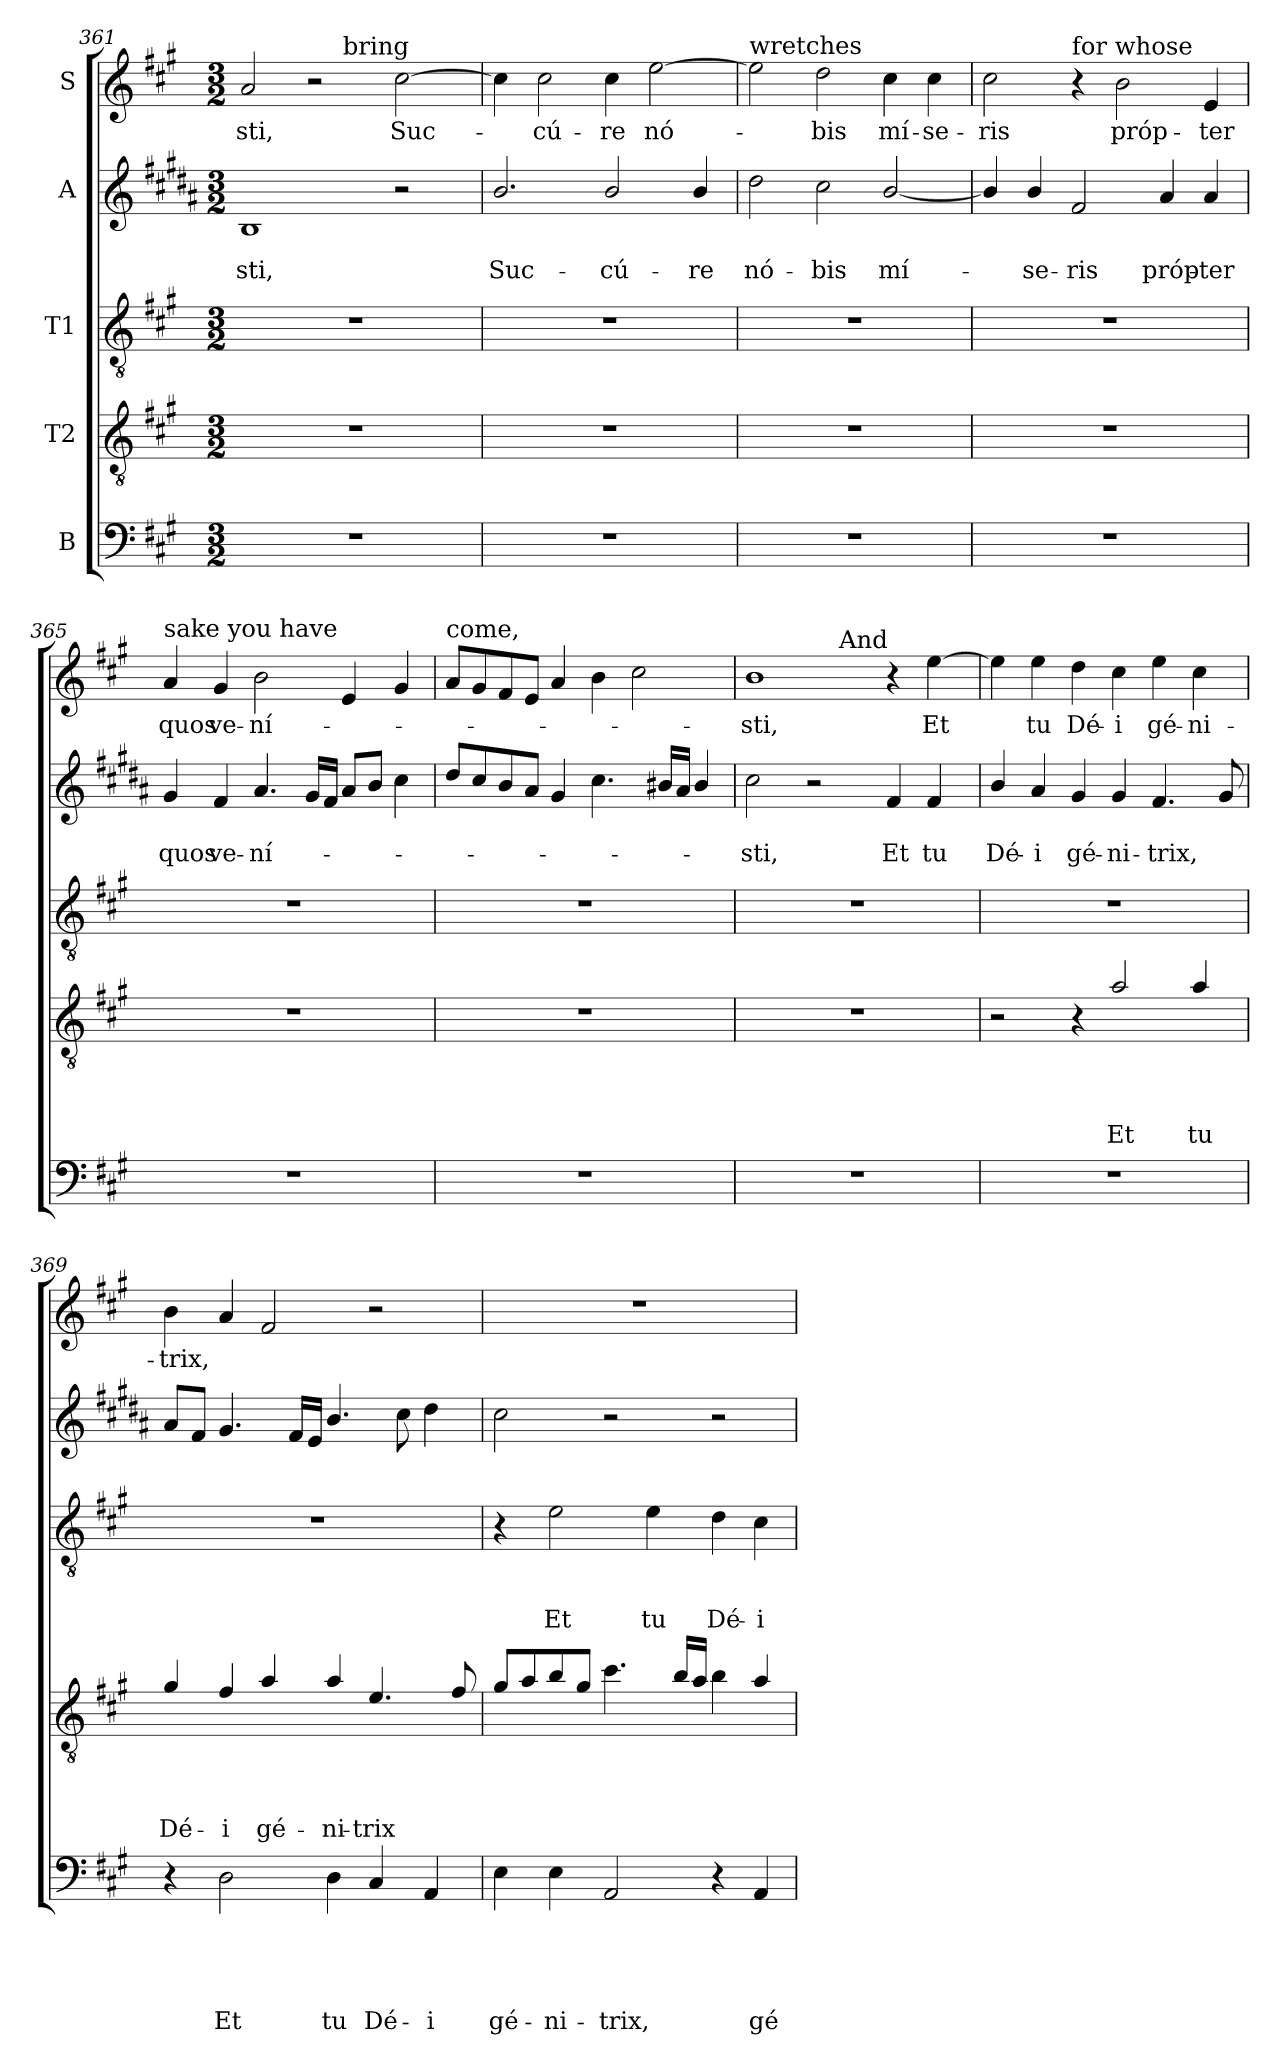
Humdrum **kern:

**kern	**text	**text	**text	**text	**text	**kern	**text	**text	**text	**text	**kern	**text	**text	**text	**kern	**text	**text	**kern	**text
*part5	*part5	*part5	*part5	*part5	*part5	*part4	*part4	*part4	*part4	*part4	*part3	*part3	*part3	*part3	*part2	*part2	*part2	*part1	*part1
*staff5	*staff5	*staff5	*staff5	*staff5	*staff5	*staff4	*staff4	*staff4	*staff4	*staff4	*staff3	*staff3	*staff3	*staff3	*staff2	*staff2	*staff2	*staff1	*staff1
*I"B	*	*	*	*	*	*I"T2	*	*	*	*	*I"T1	*	*	*	*I"A	*	*	*I"S	*
*clefF4	*	*	*	*	*	*clefGv2	*	*	*	*	*clefGv2	*	*	*	*clefG2	*	*	*clefG2	*
*	*	*	*	*	*	*ITrd8c14	*	*	*	*	*	*	*	*	*ITrd1c2	*	*	*	*
*k[f#c#g#]	*	*	*	*	*	*k[f#c#g#]	*	*	*	*	*k[f#c#g#]	*	*	*	*k[f#c#g#]	*	*	*k[f#c#g#]	*
*A:	*	*	*	*	*	*A:	*	*	*	*	*A:	*	*	*	*A:	*	*	*A:	*
*M3/2	*	*	*	*	*	*M3/2	*	*	*	*	*M3/2	*	*	*	*M3/2	*	*	*M3/2	*
=361	=361	=361	=361	=361	=361	=361	=361	=361	=361	=361	=361	=361	=361	=361	=361	=361	=361	=361	=361
!	!	!	!	!	!	!	!	!	!	!	!	!	!	!	!	!	!LO:LY:b	!	!LO:LY:b
*	*	*	*	*	*	*	*	*	*	*	*	*	*	*	*	*	*	*^	*
1.r	.	.	.	.	.	1.r	.	.	.	.	1.r	.	.	.	1A	.	-sti,	2a/	3%2ryy	-sti,
.	.	.	.	.	.	.	.	.	.	.	.	.	.	.	.	.	.	2r	.	.
!	!	!	!	!	!	!	!	!	!	!	!	!	!	!	!	!	!	!	!LO:TX:a:t=bring	!
.	.	.	.	.	.	.	.	.	.	.	.	.	.	.	.	.	.	.	3%2ryy	.
!	!	!	!	!	!	!	!	!	!	!	!	!	!	!	!	!	!	!	!	!LO:LY:b
.	.	.	.	.	.	.	.	.	.	.	.	.	.	.	2r	.	.	[2cc#\	.	Suc-
.	.	.	.	.	.	.	.	.	.	.	.	.	.	.	.	.	.	.	6ryy	.
=362	=362	=362	=362	=362	=362	=362	=362	=362	=362	=362	=362	=362	=362	=362	=362	=362	=362	=362	=362	=362
!	!	!	!	!	!	!	!	!	!	!	!	!	!	!	!	!	!	!LO:TX:a:t=help to us	!	!
!	!	!	!	!	!	!	!	!	!	!	!	!	!	!	!	!	!LO:LY:b	!	!	!
*	*	*	*	*	*	*	*	*	*	*	*	*	*	*	*	*	*	*v	*v	*
1.r	.	.	.	.	.	1.r	.	.	.	.	1.r	.	.	.	2.a/	.	Suc-	4cc#\]	.
!	!	!	!	!	!	!	!	!	!	!	!	!	!	!	!	!	!	!	!LO:LY:b
.	.	.	.	.	.	.	.	.	.	.	.	.	.	.	.	.	.	2cc#\	-cú-
!	!	!	!	!	!	!	!	!	!	!	!	!	!	!	!	!	!LO:LY:b	!	!LO:LY:b
.	.	.	.	.	.	.	.	.	.	.	.	.	.	.	2a/	.	-cú-	4cc#\	-re
!	!	!	!	!	!	!	!	!	!	!	!	!	!	!	!	!	!	!	!LO:LY:b
.	.	.	.	.	.	.	.	.	.	.	.	.	.	.	.	.	.	[2ee\	nó-
!	!	!	!	!	!	!	!	!	!	!	!	!	!	!	!	!	!LO:LY:b	!	!
.	.	.	.	.	.	.	.	.	.	.	.	.	.	.	4a/	.	-re	.	.
=363	=363	=363	=363	=363	=363	=363	=363	=363	=363	=363	=363	=363	=363	=363	=363	=363	=363	=363	=363
!	!	!	!	!	!	!	!	!	!	!	!	!	!	!	!	!	!	!LO:TX:a:t=wretches	!
!	!	!	!	!	!	!	!	!	!	!	!	!	!	!	!	!	!LO:LY:b	!	!
1.r	.	.	.	.	.	1.r	.	.	.	.	1.r	.	.	.	2cc#\	.	nó-	2ee\]	.
!	!	!	!	!	!	!	!	!	!	!	!	!	!	!	!	!	!LO:LY:b	!	!LO:LY:b
.	.	.	.	.	.	.	.	.	.	.	.	.	.	.	2b\	.	-bis	2dd\	-bis
!	!	!	!	!	!	!	!	!	!	!	!	!	!	!	!	!	!LO:LY:b	!	!LO:LY:b
.	.	.	.	.	.	.	.	.	.	.	.	.	.	.	[2a/	.	mí-	4cc#\	mí-
!	!	!	!	!	!	!	!	!	!	!	!	!	!	!	!	!	!	!	!LO:LY:b
.	.	.	.	.	.	.	.	.	.	.	.	.	.	.	.	.	.	4cc#\	-se-
!!LO:LB:g=z
=364	=364	=364	=364	=364	=364	=364	=364	=364	=364	=364	=364	=364	=364	=364	=364	=364	=364	=364	=364
!	!	!	!	!	!	!	!	!	!	!	!	!	!	!	!	!	!	!	!LO:LY:b
1.r	.	.	.	.	.	1.r	.	.	.	.	1.r	.	.	.	4a/]	.	.	2cc#\	-ris
!	!	!	!	!	!	!	!	!	!	!	!	!	!	!	!	!	!LO:LY:b	!	!
.	.	.	.	.	.	.	.	.	.	.	.	.	.	.	4a/	.	-se-	.	.
!	!	!	!	!	!	!	!	!	!	!	!	!	!	!	!	!	!	!LO:TX:a:t=for whose	!
!	!	!	!	!	!	!	!	!	!	!	!	!	!	!	!	!	!LO:LY:b	!	!
.	.	.	.	.	.	.	.	.	.	.	.	.	.	.	2e/	.	-ris	4r	.
!	!	!	!	!	!	!	!	!	!	!	!	!	!	!	!	!	!	!	!LO:LY:b
.	.	.	.	.	.	.	.	.	.	.	.	.	.	.	.	.	.	2b\	próp-
!	!	!	!	!	!	!	!	!	!	!	!	!	!	!	!	!	!LO:LY:b	!	!
.	.	.	.	.	.	.	.	.	.	.	.	.	.	.	4g#/	.	próp-	.	.
!	!	!	!	!	!	!	!	!	!	!	!	!	!	!	!	!	!LO:LY:b	!	!LO:LY:b
.	.	.	.	.	.	.	.	.	.	.	.	.	.	.	4g#/	.	-ter	4e/	-ter
=365	=365	=365	=365	=365	=365	=365	=365	=365	=365	=365	=365	=365	=365	=365	=365	=365	=365	=365	=365
!	!	!	!	!	!	!	!	!	!	!	!	!	!	!	!	!	!	!LO:TX:a:t=sake you have	!
!	!	!	!	!	!	!	!	!	!	!	!	!	!	!	!	!	!LO:LY:b	!	!LO:LY:b
1.r	.	.	.	.	.	1.r	.	.	.	.	1.r	.	.	.	4f#/	.	quos	4a/	quos
!	!	!	!	!	!	!	!	!	!	!	!	!	!	!	!	!	!LO:LY:b	!	!LO:LY:b
.	.	.	.	.	.	.	.	.	.	.	.	.	.	.	4e/	.	ve-	4g#/	ve-
!	!	!	!	!	!	!	!	!	!	!	!	!	!	!	!	!	!LO:LY:b	!	!LO:LY:b
.	.	.	.	.	.	.	.	.	.	.	.	.	.	.	4.g#/	.	-ní-	2b\	-ní-
.	.	.	.	.	.	.	.	.	.	.	.	.	.	.	16f#/LL	.	.	.	.
.	.	.	.	.	.	.	.	.	.	.	.	.	.	.	16e/JJ	.	.	.	.
.	.	.	.	.	.	.	.	.	.	.	.	.	.	.	8g#/L	.	.	4e/	.
.	.	.	.	.	.	.	.	.	.	.	.	.	.	.	8a/J	.	.	.	.
.	.	.	.	.	.	.	.	.	.	.	.	.	.	.	4b\	.	.	4g#/	.
=366	=366	=366	=366	=366	=366	=366	=366	=366	=366	=366	=366	=366	=366	=366	=366	=366	=366	=366	=366
!	!	!	!	!	!	!	!	!	!	!	!	!	!	!	!	!	!	!LO:TX:a:t=come,	!
1.r	.	.	.	.	.	1.r	.	.	.	.	1.r	.	.	.	8cc#/L	.	.	8a/L	.
.	.	.	.	.	.	.	.	.	.	.	.	.	.	.	8b/	.	.	8g#/	.
.	.	.	.	.	.	.	.	.	.	.	.	.	.	.	8a/	.	.	8f#/	.
.	.	.	.	.	.	.	.	.	.	.	.	.	.	.	8g#/J	.	.	8e/J	.
.	.	.	.	.	.	.	.	.	.	.	.	.	.	.	4f#/	.	.	4a/	.
.	.	.	.	.	.	.	.	.	.	.	.	.	.	.	4.b\	.	.	4b\	.
.	.	.	.	.	.	.	.	.	.	.	.	.	.	.	.	.	.	2cc#\	.
.	.	.	.	.	.	.	.	.	.	.	.	.	.	.	16a#/LL	.	.	.	.
.	.	.	.	.	.	.	.	.	.	.	.	.	.	.	16g#/JJ	.	.	.	.
.	.	.	.	.	.	.	.	.	.	.	.	.	.	.	4a#/	.	.	.	.
=367	=367	=367	=367	=367	=367	=367	=367	=367	=367	=367	=367	=367	=367	=367	=367	=367	=367	=367	=367
!	!	!	!	!	!	!	!	!	!	!	!	!	!	!	!	!	!LO:LY:b	!	!LO:LY:b
*	*	*	*	*	*	*	*	*	*	*	*	*	*	*	*	*	*	*^	*
1.r	.	.	.	.	.	1.r	.	.	.	.	1.r	.	.	.	2b\	.	-sti,	1b	3%2ryy	-sti,
.	.	.	.	.	.	.	.	.	.	.	.	.	.	.	2r	.	.	.	.	.
!	!	!	!	!	!	!	!	!	!	!	!	!	!	!	!	!	!	!	!LO:TX:a:t=And	!
.	.	.	.	.	.	.	.	.	.	.	.	.	.	.	.	.	.	.	3%2ryy	.
!	!	!	!	!	!	!	!	!	!	!	!	!	!	!	!	!	!LO:LY:b	!	!	!
.	.	.	.	.	.	.	.	.	.	.	.	.	.	.	4e/	.	Et	4r	.	.
!	!	!	!	!	!	!	!	!	!	!	!	!	!	!	!	!	!LO:LY:b	!	!	!LO:LY:b
.	.	.	.	.	.	.	.	.	.	.	.	.	.	.	4e/	.	tu	[4ee\	.	Et
.	.	.	.	.	.	.	.	.	.	.	.	.	.	.	.	.	.	.	6ryy	.
!!LO:PB:g=z
=368	=368	=368	=368	=368	=368	=368	=368	=368	=368	=368	=368	=368	=368	=368	=368	=368	=368	=368	=368	=368
!	!	!	!	!	!	!	!	!	!	!	!	!	!	!	!	!	!	!LO:TX:a:t=you, mother of God	!	!
!	!	!	!	!	!	!	!	!	!	!	!	!	!	!	!	!	!LO:LY:b	!	!	!
*	*	*	*	*	*	*	*	*	*	*	*	*	*	*	*	*	*	*v	*v	*
1.r	.	.	.	.	.	2r	.	.	.	.	1.r	.	.	.	4a/	.	Dé-	4ee\]	.
!	!	!	!	!	!	!	!	!	!	!	!	!	!	!	!	!	!LO:LY:b	!	!LO:LY:b
.	.	.	.	.	.	.	.	.	.	.	.	.	.	.	4g#/	.	-i	4ee\	tu
!	!	!	!	!	!	!	!	!	!	!	!	!	!	!	!	!	!LO:LY:b	!	!LO:LY:b
.	.	.	.	.	.	4r	.	.	.	.	.	.	.	.	4f#/	.	gé-	4dd\	Dé-
!	!	!	!	!	!	!	!	!	!	!LO:LY:b	!	!	!	!	!	!	!LO:LY:b	!	!LO:LY:b
.	.	.	.	.	.	2A/	.	.	.	Et	.	.	.	.	4f#/	.	-ni-	4cc#\	-i
!	!	!	!	!	!	!	!	!	!	!	!	!	!	!	!	!	!LO:LY:b	!	!LO:LY:b
.	.	.	.	.	.	.	.	.	.	.	.	.	.	.	4.e/	.	-trix,	4ee\	gé-
!	!	!	!	!	!	!	!	!	!	!LO:LY:b	!	!	!	!	!	!	!	!	!LO:LY:b
.	.	.	.	.	.	4A/	.	.	.	tu	.	.	.	.	.	.	.	4cc#\	-ni-
.	.	.	.	.	.	.	.	.	.	.	.	.	.	.	8f#/	.	.	.	.
=369	=369	=369	=369	=369	=369	=369	=369	=369	=369	=369	=369	=369	=369	=369	=369	=369	=369	=369	=369
!	!	!	!	!	!	!	!	!	!	!LO:LY:b	!	!	!	!	!	!	!	!	!LO:LY:b
4r	.	.	.	.	.	4G#/	.	.	.	Dé-	1.r	.	.	.	8g#/L	.	.	4b\	-trix,
.	.	.	.	.	.	.	.	.	.	.	.	.	.	.	8e/J	.	.	.	.
!	!	!	!	!	!LO:LY:b	!	!	!	!	!LO:LY:b	!	!	!	!	!	!	!	!	!
2D\	.	.	.	.	Et	4F#/	.	.	.	-i	.	.	.	.	4.f#/	.	.	4a/	.
!	!	!	!	!	!	!	!	!	!	!LO:LY:b	!	!	!	!	!	!	!	!	!
.	.	.	.	.	.	4A/	.	.	.	gé-	.	.	.	.	.	.	.	2f#/	.
.	.	.	.	.	.	.	.	.	.	.	.	.	.	.	16e/LL	.	.	.	.
.	.	.	.	.	.	.	.	.	.	.	.	.	.	.	16d/JJ	.	.	.	.
!	!	!	!	!	!LO:LY:b	!	!	!	!	!LO:LY:b	!	!	!	!	!	!	!	!	!
4D\	.	.	.	.	tu	4A/	.	.	.	-ni-	.	.	.	.	4.a/	.	.	.	.
!	!	!	!	!	!LO:LY:b	!	!	!	!	!LO:LY:b	!	!	!	!	!	!	!	!	!
4C#/	.	.	.	.	Dé-	4.E/	.	.	.	-trix	.	.	.	.	.	.	.	2r	.
.	.	.	.	.	.	.	.	.	.	.	.	.	.	.	8b\	.	.	.	.
!	!	!	!	!	!LO:LY:b	!	!	!	!	!	!	!	!	!	!	!	!	!	!
4AA/	.	.	.	.	-i	.	.	.	.	.	.	.	.	.	4cc#\	.	.	.	.
.	.	.	.	.	.	8F#/	.	.	.	.	.	.	.	.	.	.	.	.	.
=370	=370	=370	=370	=370	=370	=370	=370	=370	=370	=370	=370	=370	=370	=370	=370	=370	=370	=370	=370
!	!	!	!	!	!LO:LY:b	!	!	!	!	!	!	!	!	!	!	!	!	!	!
4E\	.	.	.	.	gé-	8G#/L	.	.	.	.	4r	.	.	.	2b\	.	.	1.r	.
.	.	.	.	.	.	8A/	.	.	.	.	.	.	.	.	.	.	.	.	.
!	!	!	!	!	!LO:LY:b	!	!	!	!	!	!	!	!	!LO:LY:b	!	!	!	!	!
4E\	.	.	.	.	-ni-	8B/	.	.	.	.	2e\	.	.	Et	.	.	.	.	.
.	.	.	.	.	.	8G#/J	.	.	.	.	.	.	.	.	.	.	.	.	.
!	!	!	!	!	!LO:LY:b	!	!	!	!	!	!	!	!	!	!	!	!	!	!
2AA/	.	.	.	.	-trix,	4.c#\	.	.	.	.	.	.	.	.	2r	.	.	.	.
!	!	!	!	!	!	!	!	!	!	!	!	!	!	!LO:LY:b	!	!	!	!	!
.	.	.	.	.	.	.	.	.	.	.	4e\	.	.	tu	.	.	.	.	.
.	.	.	.	.	.	16B/LL	.	.	.	.	.	.	.	.	.	.	.	.	.
.	.	.	.	.	.	16A/JJ	.	.	.	.	.	.	.	.	.	.	.	.	.
!	!	!	!	!	!	!	!	!	!	!	!	!	!	!LO:LY:b	!	!	!	!	!
4r	.	.	.	.	.	4B\	.	.	.	.	4d\	.	.	Dé-	2r	.	.	.	.
!	!	!	!	!	!LO:LY:b	!	!	!	!	!	!	!	!	!LO:LY:b	!	!	!	!	!
4AA/	.	.	.	.	gé-	4A/	.	.	.	.	4c#\	.	.	-i	.	.	.	.	.
=	=	=	=	=	=	=	=	=	=	=	=	=	=	=	=	=	=	=	=
*-	*-	*-	*-	*-	*-	*-	*-	*-	*-	*-	*-	*-	*-	*-	*-	*-	*-	*-	*-
